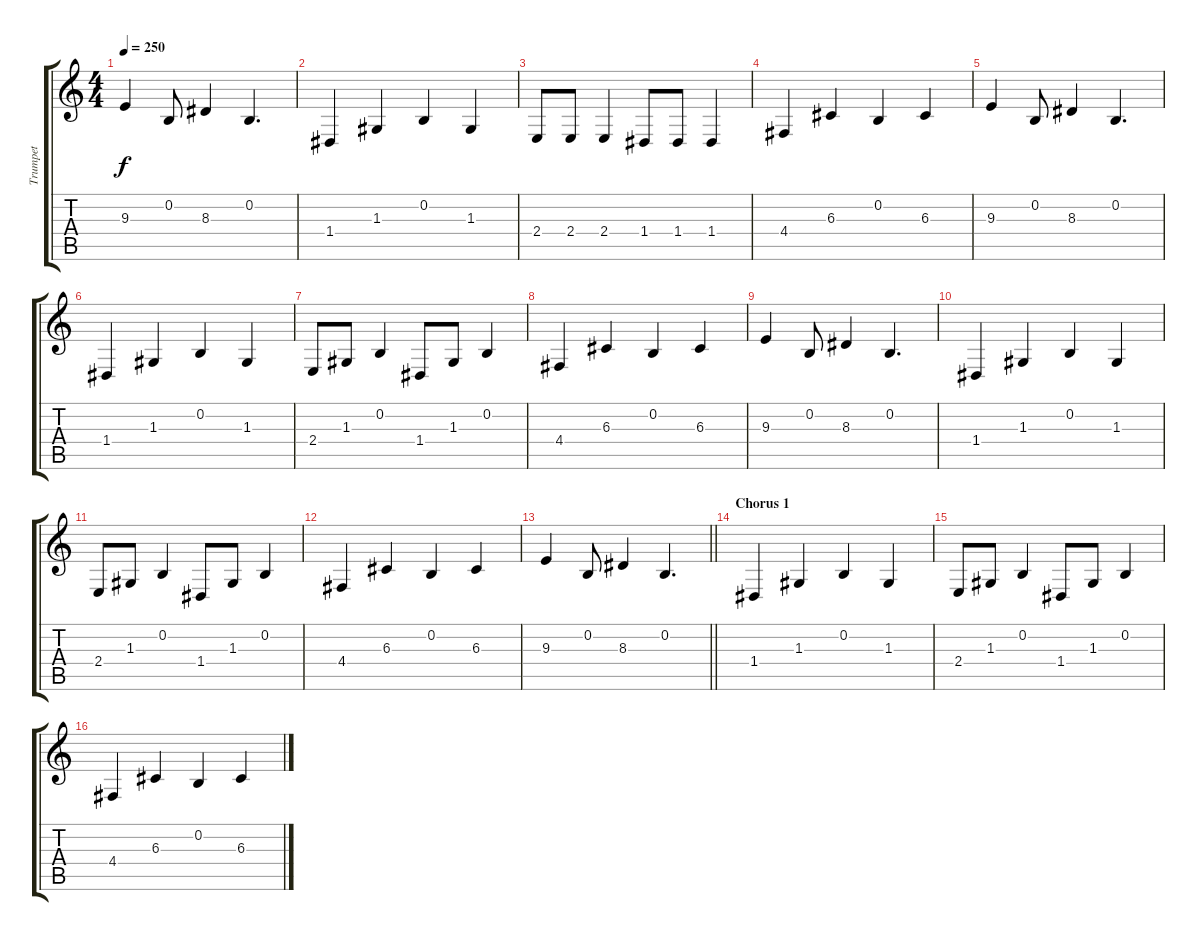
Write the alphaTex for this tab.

\track ("Trumpet" "Trumpet") {instrument trumpet}
\staff {score tabs}
\tuning (E4 B3 G3 D3 A2 E2) {hide}
\ts (4 4)
\tempo 250
\clef g2
\ks c
9.3.4{dy f} 0.2.8 8.3.4 0.2.4{d} |
1.4.4 1.3.4 0.2.4 1.3.4 |
2.4.8 2.4.8 2.4.4 1.4.8 1.4.8 1.4.4 |
4.4.4 6.3.4 0.2.4 6.3.4 |
9.3.4 0.2.8 8.3.4 0.2.4{d} |
1.4.4 1.3.4 0.2.4 1.3.4 |
2.4.8 1.3.8 0.2.4 1.4.8 1.3.8 0.2.4 |
4.4.4 6.3.4 0.2.4 6.3.4 |
9.3.4 0.2.8 8.3.4 0.2.4{d} |
1.4.4 1.3.4 0.2.4 1.3.4 |
2.4.8 1.3.8 0.2.4 1.4.8 1.3.8 0.2.4 |
4.4.4 6.3.4 0.2.4 6.3.4 |
\barLineRight lightlight
9.3.4 0.2.8 8.3.4 0.2.4{d} |
\section ("" "Chorus 1")
1.4.4 1.3.4 0.2.4 1.3.4 |
2.4.8 1.3.8 0.2.4 1.4.8 1.3.8 0.2.4 |
4.4.4 6.3.4 0.2.4 6.3.4
